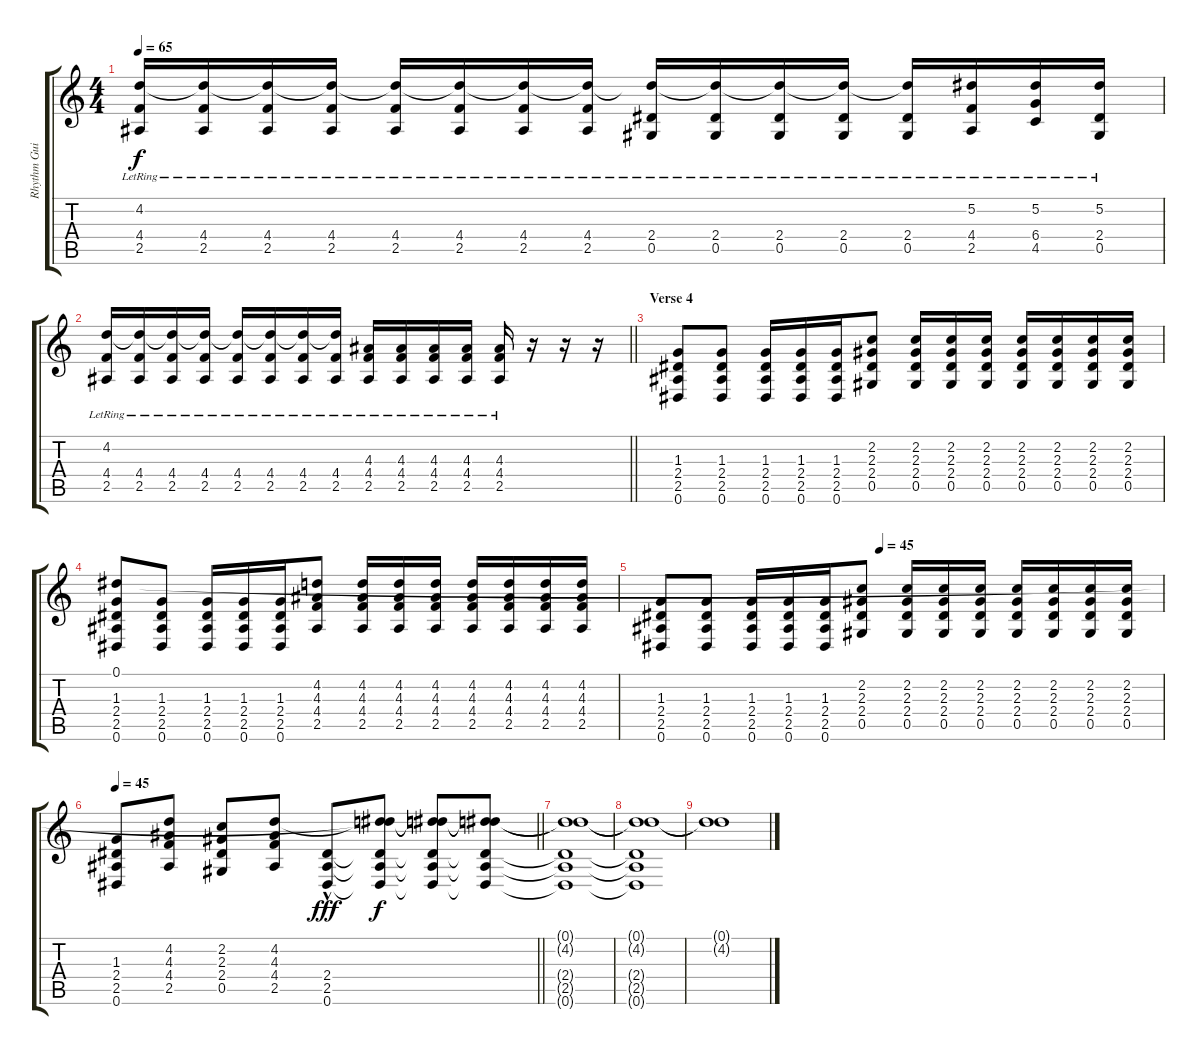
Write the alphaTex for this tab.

\track ("Rhythm Guitar #2" "Rhythm Gui") {instrument distortionguitar}
\staff {score tabs}
\tuning (Eb4 Bb3 Gb3 Db3 Ab2 Eb2) {hide}
\ts (4 4)
\tempo 65
\clef g2
\ks c
(4.2{lr} 4.4{lr} 2.5{lr}).16{dy f} (4.2{t} 4.4{lr} 2.5{lr}).16 (4.2{t} 4.4{lr} 2.5{lr}).16 (4.2{t} 4.4{lr} 2.5{lr}).16 (4.2{t} 4.4{lr} 2.5{lr}).16 (4.2{t} 4.4{lr} 2.5{lr}).16 (4.2{t} 4.4{lr} 2.5{lr}).16 (4.2{t} 4.4{lr} 2.5{lr}).16 (4.2{t} 2.4{lr} 0.5{lr}).16 (4.2{t} 2.4{lr} 0.5{lr}).16 (4.2{t} 2.4{lr} 0.5{lr}).16 (4.2{t} 2.4{lr} 0.5{lr}).16 (4.2{t} 2.4{lr} 0.5{lr}).16 (5.2{lr} 4.4{lr} 2.5{lr}).16 (5.2{lr} 6.4{lr} 4.5{lr}).16 (5.2{lr} 2.4{lr} 0.5{lr}).16 |
\barLineRight lightlight
(4.2{lr} 4.4{lr} 2.5{lr}).16 (4.2{t} 4.4{lr} 2.5{lr}).16 (4.2{t} 4.4{lr} 2.5{lr}).16 (4.2{t} 4.4{lr} 2.5{lr}).16 (4.2{t} 4.4{lr} 2.5{lr}).16 (4.2{t} 4.4{lr} 2.5{lr}).16 (4.2{t} 4.4{lr} 2.5{lr}).16 (4.2{t} 4.4{lr} 2.5{lr}).16 (4.3{lr} 4.4{lr} 2.5{lr}).16 (4.3{lr} 4.4{lr} 2.5{lr}).16 (4.3{lr} 4.4{lr} 2.5{lr}).16 (4.3{lr} 4.4{lr} 2.5{lr}).16 (4.3{lr} 4.4{lr} 2.5{lr}).16 r.16 r.16 r.16 |
\section ("" "Verse 4")
(1.3 2.4 2.5 0.6).8 (1.3 2.4 2.5 0.6).8 (1.3 2.4 2.5 0.6).16 (1.3 2.4 2.5 0.6).16 (1.3 2.4 2.5 0.6).16 (2.2 2.3 2.4 0.5).8 (2.2 2.3 2.4 0.5).16 (2.2 2.3 2.4 0.5).16 (2.2 2.3 2.4 0.5).16 (2.2 2.3 2.4 0.5).16 (2.2 2.3 2.4 0.5).16 (2.2 2.3 2.4 0.5).16 (2.2 2.3 2.4 0.5).16 |
(0.1 1.3 2.4 2.5 0.6).8 (1.3 2.4 2.5 0.6).8 (1.3 2.4 2.5 0.6).16 (1.3 2.4 2.5 0.6).16 (1.3 2.4 2.5 0.6).16 (4.2 4.3 4.4 2.5).8 (4.2 4.3 4.4 2.5).16 (4.2 4.3 4.4 2.5).16 (4.2 4.3 4.4 2.5).16 (4.2 4.3 4.4 2.5).16 (4.2 4.3 4.4 2.5).16 (4.2 4.3 4.4 2.5).16 (4.2 4.3 4.4 2.5).16 |
\tempo (45 0.4375)
(1.3 2.4 2.5 0.6).8 (1.3 2.4 2.5 0.6).8 (1.3 2.4 2.5 0.6).16 (1.3 2.4 2.5 0.6).16 (1.3 2.4 2.5 0.6).16 (2.2 2.3 2.4 0.5).8 (2.2 2.3 2.4 0.5).16 (2.2 2.3 2.4 0.5).16 (2.2 2.3 2.4 0.5).16 (2.2 2.3 2.4 0.5).16 (2.2 2.3 2.4 0.5).16 (2.2 2.3 2.4 0.5).16 (2.2 2.3 2.4 0.5).16 |
\tempo 45
\barLineRight lightlight
(1.3 2.4 2.5 0.6).8 (4.2 4.3 4.4 2.5).8 (2.2 2.3 2.4 0.5).8 (4.2 4.3 4.4 2.5).8 (2.4{hac} 2.5{hac} 0.6{hac}).8{dy fff} (0.1{t} 4.2{t} 2.4{t} 2.5{t} 0.6{t}).8{dy f} (0.1{t} 4.2{t} 2.4{t} 2.5{t} 0.6{t}).8 (0.1{t} 4.2{t} 2.4{t} 2.5{t} 0.6{t}).8 |
(0.1{t} 4.2{t} 2.4{t} 2.5{t} 0.6{t}).1 |
(0.1{t} 4.2{t} 2.4{t} 2.5{t} 0.6{t}).1 |
(0.1{t} 4.2{t}).1
